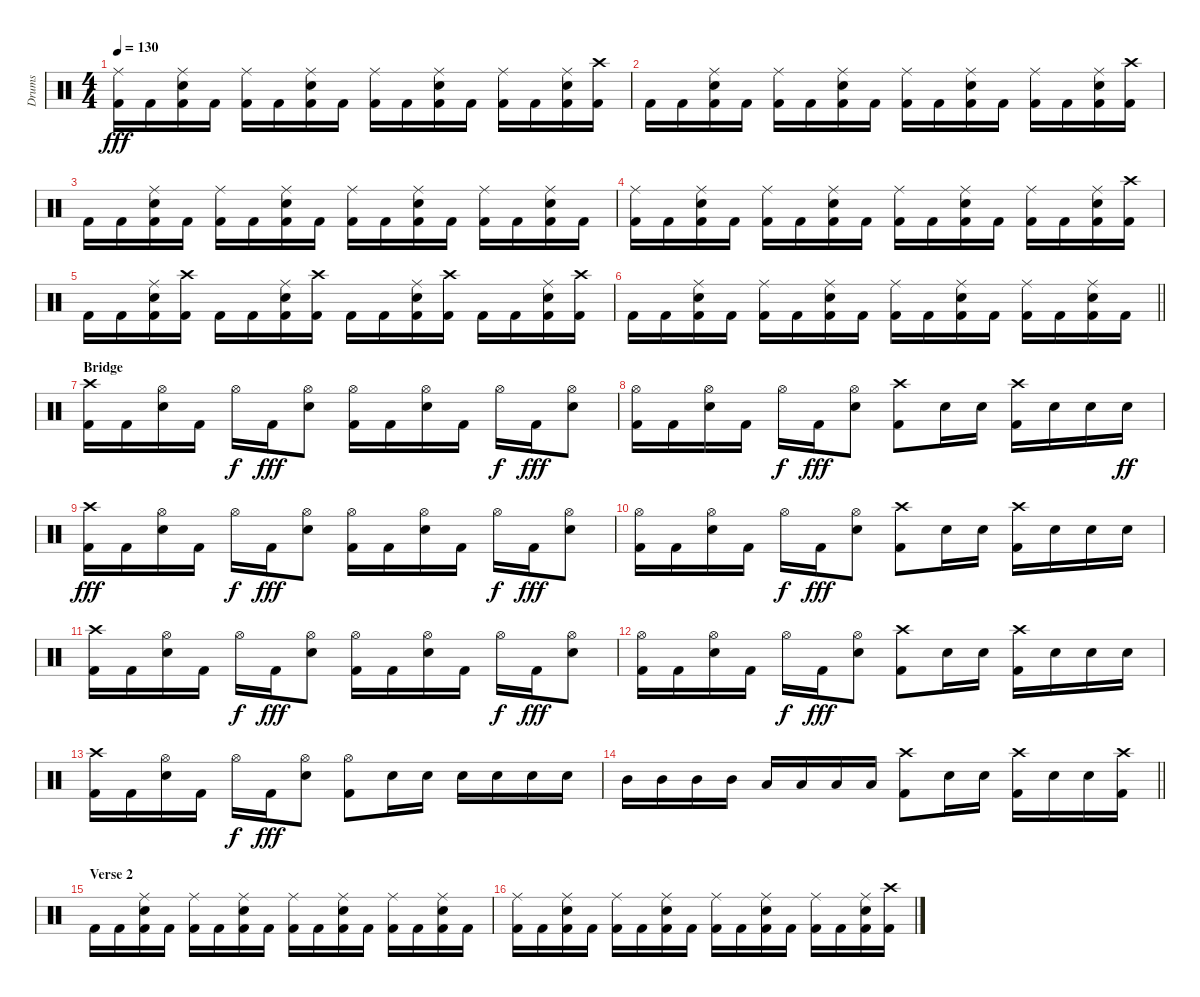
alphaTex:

\track ("Drums" "Drums") {instrument percussion}
\staff {score}
\articulation defaults
\ts (4 4)
\tempo 130
\clef neutral
\ks c
("Ride (middle)" "Kick (hit) 2").16{dy fff} "Kick (hit) 2".16 ("Ride (middle)" "Snare (hit) 2" "Kick (hit) 2").16 "Kick (hit) 2".16 ("Ride (middle)" "Kick (hit) 2").16 "Kick (hit) 2".16 ("Ride (middle)" "Snare (hit) 2" "Kick (hit) 2").16 "Kick (hit) 2".16 ("Ride (middle)" "Kick (hit) 2").16 "Kick (hit) 2".16 ("Ride (middle)" "Snare (hit) 2" "Kick (hit) 2").16 "Kick (hit) 2".16 ("Ride (middle)" "Kick (hit) 2").16 "Kick (hit) 2".16 ("Ride (middle)" "Snare (hit) 2" "Kick (hit) 2").16 ("Crash high (hit)" "Kick (hit) 2").16 |
"Kick (hit) 2".16 "Kick (hit) 2".16 ("Ride (middle)" "Snare (hit) 2" "Kick (hit) 2").16 "Kick (hit) 2".16 ("Ride (middle)" "Kick (hit) 2").16 "Kick (hit) 2".16 ("Ride (middle)" "Snare (hit) 2" "Kick (hit) 2").16 "Kick (hit) 2".16 ("Ride (middle)" "Kick (hit) 2").16 "Kick (hit) 2".16 ("Ride (middle)" "Snare (hit) 2" "Kick (hit) 2").16 "Kick (hit) 2".16 ("Ride (middle)" "Kick (hit) 2").16 "Kick (hit) 2".16 ("Ride (middle)" "Snare (hit) 2" "Kick (hit) 2").16 ("Crash high (hit)" "Kick (hit) 2").16 |
"Kick (hit) 2".16 "Kick (hit) 2".16 ("Ride (middle)" "Snare (hit) 2" "Kick (hit) 2").16 "Kick (hit) 2".16 ("Ride (middle)" "Kick (hit) 2").16 "Kick (hit) 2".16 ("Ride (middle)" "Snare (hit) 2" "Kick (hit) 2").16 "Kick (hit) 2".16 ("Ride (middle)" "Kick (hit) 2").16 "Kick (hit) 2".16 ("Ride (middle)" "Snare (hit) 2" "Kick (hit) 2").16 "Kick (hit) 2".16 ("Ride (middle)" "Kick (hit) 2").16 "Kick (hit) 2".16 ("Ride (middle)" "Snare (hit) 2" "Kick (hit) 2").16 "Kick (hit) 2".16 |
("Ride (middle)" "Kick (hit) 2").16 "Kick (hit) 2".16 ("Ride (middle)" "Snare (hit) 2" "Kick (hit) 2").16 "Kick (hit) 2".16 ("Ride (middle)" "Kick (hit) 2").16 "Kick (hit) 2".16 ("Ride (middle)" "Snare (hit) 2" "Kick (hit) 2").16 "Kick (hit) 2".16 ("Ride (middle)" "Kick (hit) 2").16 "Kick (hit) 2".16 ("Ride (middle)" "Snare (hit) 2" "Kick (hit) 2").16 "Kick (hit) 2".16 ("Ride (middle)" "Kick (hit) 2").16 "Kick (hit) 2".16 ("Ride (middle)" "Snare (hit) 2" "Kick (hit) 2").16 ("Crash high (hit)" "Kick (hit) 2").16 |
"Kick (hit) 2".16 "Kick (hit) 2".16 ("Ride (middle)" "Snare (hit) 2" "Kick (hit) 2").16 ("Crash high (hit)" "Kick (hit) 2").16 "Kick (hit) 2".16 "Kick (hit) 2".16 ("Ride (middle)" "Snare (hit) 2" "Kick (hit) 2").16 ("Crash high (hit)" "Kick (hit) 2").16 "Kick (hit) 2".16 "Kick (hit) 2".16 ("Ride (middle)" "Snare (hit) 2" "Kick (hit) 2").16 ("Crash high (hit)" "Kick (hit) 2").16 "Kick (hit) 2".16 "Kick (hit) 2".16 ("Ride (middle)" "Snare (hit) 2" "Kick (hit) 2").16 ("Crash high (hit)" "Kick (hit) 2").16 |
\barLineRight lightlight "Kick (hit) 2".16 "Kick (hit) 2".16
("Ride (middle)" "Snare (hit) 2" "Kick (hit) 2").16 "Kick (hit) 2".16 ("Ride (middle)" "Kick (hit) 2").16 "Kick (hit) 2".16 ("Ride (middle)" "Snare (hit) 2" "Kick (hit) 2").16 "Kick (hit) 2".16 ("Ride (middle)" "Kick (hit) 2").16 "Kick (hit) 2".16 ("Ride (middle)" "Snare (hit) 2" "Kick (hit) 2").16 "Kick (hit) 2".16 ("Ride (middle)" "Kick (hit) 2").16 "Kick (hit) 2".16 ("Ride (middle)" "Snare (hit) 2" "Kick (hit) 2").16 "Kick (hit) 2".16 |
\section ("" "Bridge")
("Crash high (hit)" "Kick (hit) 2").16 "Kick (hit) 2".16 ("Hi-Hat (open)" "Snare (hit) 2").16 "Kick (hit) 2".16 "Hi-Hat (open)".16{dy f} "Kick (hit) 2".16{dy fff} ("Hi-Hat (open)" "Snare (hit) 2").8 ("Hi-Hat (open)" "Kick (hit) 2").16 "Kick (hit) 2".16 ("Hi-Hat (open)" "Snare (hit) 2").16 "Kick (hit) 2".16 "Hi-Hat (open)".16{dy f} "Kick (hit) 2".16{dy fff} ("Hi-Hat (open)" "Snare (hit) 2").8 |
("Hi-Hat (open)" "Kick (hit) 2").16 "Kick (hit) 2".16 ("Hi-Hat (open)" "Snare (hit) 2").16 "Kick (hit) 2".16 "Hi-Hat (open)".16{dy f} "Kick (hit) 2".16{dy fff} ("Hi-Hat (open)" "Snare (hit) 2").8 ("Crash high (hit)" "Kick (hit) 2").8 "Snare (hit) 2".16 "Snare (hit) 2".16 ("Crash high (hit)" "Kick (hit) 2").16 "Snare (hit) 2".16 "Snare (hit) 2".16 "Snare (hit) 2".16{dy ff} |
("Crash high (hit)" "Kick (hit) 2").16{dy fff} "Kick (hit) 2".16 ("Hi-Hat (open)" "Snare (hit) 2").16 "Kick (hit) 2".16 "Hi-Hat (open)".16{dy f} "Kick (hit) 2".16{dy fff} ("Hi-Hat (open)" "Snare (hit) 2").8 ("Hi-Hat (open)" "Kick (hit) 2").16 "Kick (hit) 2".16 ("Hi-Hat (open)" "Snare (hit) 2").16 "Kick (hit) 2".16 "Hi-Hat (open)".16{dy f} "Kick (hit) 2".16{dy fff} ("Hi-Hat (open)" "Snare (hit) 2").8 |
("Hi-Hat (open)" "Kick (hit) 2").16 "Kick (hit) 2".16 ("Hi-Hat (open)" "Snare (hit) 2").16 "Kick (hit) 2".16 "Hi-Hat (open)".16{dy f} "Kick (hit) 2".16{dy fff} ("Hi-Hat (open)" "Snare (hit) 2").8 ("Crash high (hit)" "Kick (hit) 2").8 "Snare (hit) 2".16 "Snare (hit) 2".16 ("Crash high (hit)" "Kick (hit) 2").16 "Snare (hit) 2".16 "Snare (hit) 2".16 "Snare (hit) 2".16 |
("Crash high (hit)" "Kick (hit) 2").16 "Kick (hit) 2".16 ("Hi-Hat (open)" "Snare (hit) 2").16 "Kick (hit) 2".16 "Hi-Hat (open)".16{dy f} "Kick (hit) 2".16{dy fff} ("Hi-Hat (open)" "Snare (hit) 2").8 ("Hi-Hat (open)" "Kick (hit) 2").16 "Kick (hit) 2".16 ("Hi-Hat (open)" "Snare (hit) 2").16 "Kick (hit) 2".16 "Hi-Hat (open)".16{dy f} "Kick (hit) 2".16{dy fff} ("Hi-Hat (open)" "Snare (hit) 2").8 |
("Hi-Hat (open)" "Kick (hit) 2").16 "Kick (hit) 2".16 ("Hi-Hat (open)" "Snare (hit) 2").16 "Kick (hit) 2".16 "Hi-Hat (open)".16{dy f} "Kick (hit) 2".16{dy fff} ("Hi-Hat (open)" "Snare (hit) 2").8 ("Crash high (hit)" "Kick (hit) 2").8 "Snare (hit) 2".16 "Snare (hit) 2".16 ("Crash high (hit)" "Kick (hit) 2").16 "Snare (hit) 2".16 "Snare (hit) 2".16 "Snare (hit) 2".16 |
("Crash high (hit)" "Kick (hit) 2").16 "Kick (hit) 2".16 ("Hi-Hat (open)" "Snare (hit) 2").16 "Kick (hit) 2".16 "Hi-Hat (open)".16{dy f} "Kick (hit) 2".16{dy fff} ("Hi-Hat (open)" "Snare (hit) 2").8 ("Hi-Hat (open)" "Kick (hit) 2").8 "Snare (hit) 2".16 "Snare (hit) 2".16 "Snare (hit) 2".16 "Snare (hit) 2".16 "Snare (hit) 2".16 "Snare (hit) 2".16 |
\barLineRight lightlight "Mid Tom (hit)".16 "Mid Tom (hit)".16 "Mid Tom (hit)".16 "Mid Tom (hit)".16 "Low Tom (hit)".16 "Low Tom (hit)".16 "Low Tom (hit)".16 "Low Tom (hit)".16
("Crash high (hit)" "Kick (hit) 2").8 "Snare (hit) 2".16 "Snare (hit) 2".16 ("Crash high (hit)" "Kick (hit) 2").16 "Snare (hit) 2".16 "Snare (hit) 2".16 ("Crash high (hit)" "Kick (hit) 2").16 |
\section ("" "Verse 2")
"Kick (hit) 2".16 "Kick (hit) 2".16 ("Ride (middle)" "Snare (hit) 2" "Kick (hit) 2").16 "Kick (hit) 2".16 ("Ride (middle)" "Kick (hit) 2").16 "Kick (hit) 2".16 ("Ride (middle)" "Snare (hit) 2" "Kick (hit) 2").16 "Kick (hit) 2".16 ("Ride (middle)" "Kick (hit) 2").16 "Kick (hit) 2".16 ("Ride (middle)" "Snare (hit) 2" "Kick (hit) 2").16 "Kick (hit) 2".16 ("Ride (middle)" "Kick (hit) 2").16 "Kick (hit) 2".16 ("Ride (middle)" "Snare (hit) 2" "Kick (hit) 2").16 "Kick (hit) 2".16 |
("Ride (middle)" "Kick (hit) 2").16 "Kick (hit) 2".16 ("Ride (middle)" "Snare (hit) 2" "Kick (hit) 2").16 "Kick (hit) 2".16 ("Ride (middle)" "Kick (hit) 2").16 "Kick (hit) 2".16 ("Ride (middle)" "Snare (hit) 2" "Kick (hit) 2").16 "Kick (hit) 2".16 ("Ride (middle)" "Kick (hit) 2").16 "Kick (hit) 2".16 ("Ride (middle)" "Snare (hit) 2" "Kick (hit) 2").16 "Kick (hit) 2".16 ("Ride (middle)" "Kick (hit) 2").16 "Kick (hit) 2".16 ("Ride (middle)" "Snare (hit) 2" "Kick (hit) 2").16 ("Crash high (hit)" "Kick (hit) 2").16
